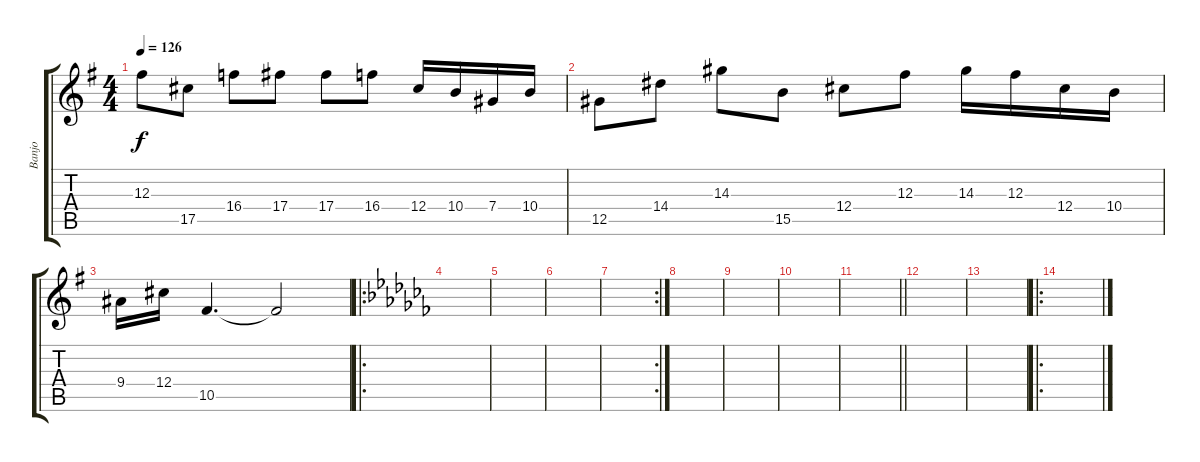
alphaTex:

\track ("Banjo" "Banjo") {instrument banjo}
\staff {score tabs}
\tuning (Eb4 Bb3 Gb3 Db3 Ab2 Eb2) {hide}
\displaytranspose 12
\ts (4 4)
\tempo 126
\clef g2
\ks g
12.3.8{dy f} 17.5.8 16.4.8 17.4.8 17.4.8 16.4.8 12.4.16 10.4.16 7.4.16 10.4.16 |
12.5.8 14.4.8 14.3.8 15.5.8 12.4.8 12.3.8 14.3.16 12.3.16 12.4.16 10.4.16 |
9.4.16 12.4.16 10.5.4{d} 10.5{t}.2 |
\ro
\ks cb
|
|
|
\rc 2
|
|
|
|
\barLineRight lightlight
|
|
|
\ro
